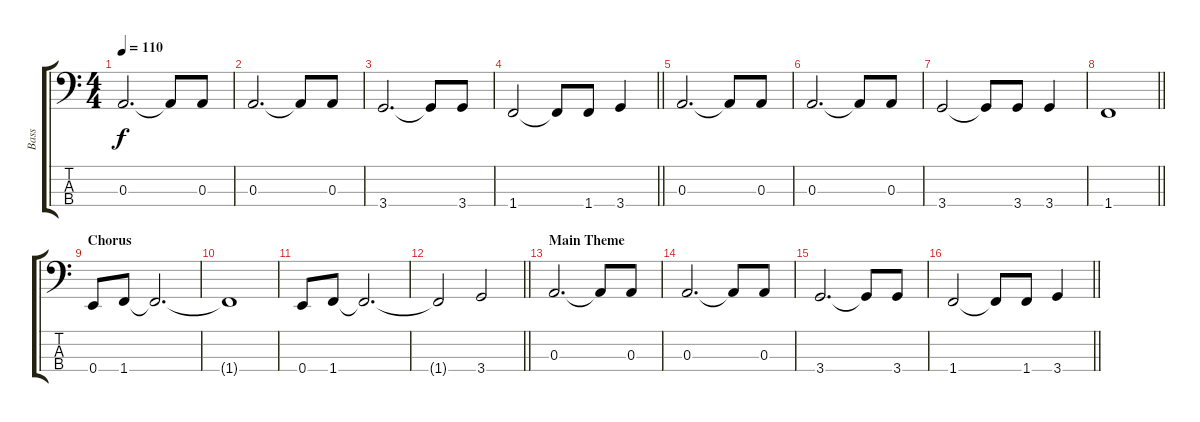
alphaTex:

\track ("Bass" "Bass") {instrument electricbassfinger}
\staff {score tabs}
\tuning (G2 D2 A1 E1) {hide}
\ts (4 4)
\section ("" "")
\tempo 110
\clef f4
\ks c
0.3.2{d dy f} 0.3{t}.8 0.3.8 |
0.3.2{d} 0.3{t}.8 0.3.8 |
3.4.2{d} 3.4{t}.8 3.4.8 |
\barLineRight lightlight
1.4.2 1.4{t}.8 1.4.8 3.4.4 |
\section ("" "")
0.3.2{d} 0.3{t}.8 0.3.8 |
0.3.2{d} 0.3{t}.8 0.3.8 |
3.4.2 3.4{t}.8 3.4.8 3.4.4 |
\barLineRight lightlight
1.4.1 |
\section ("" "Chorus")
0.4.8 1.4.8 1.4{t}.2{d} |
1.4{t}.1 |
0.4.8 1.4.8 1.4{t}.2{d} |
\barLineRight lightlight
1.4{t}.2 3.4.2 |
\section ("" "Main Theme")
0.3.2{d} 0.3{t}.8 0.3.8 |
0.3.2{d} 0.3{t}.8 0.3.8 |
3.4.2{d} 3.4{t}.8 3.4.8 |
\barLineRight lightlight
1.4.2 1.4{t}.8 1.4.8 3.4.4
